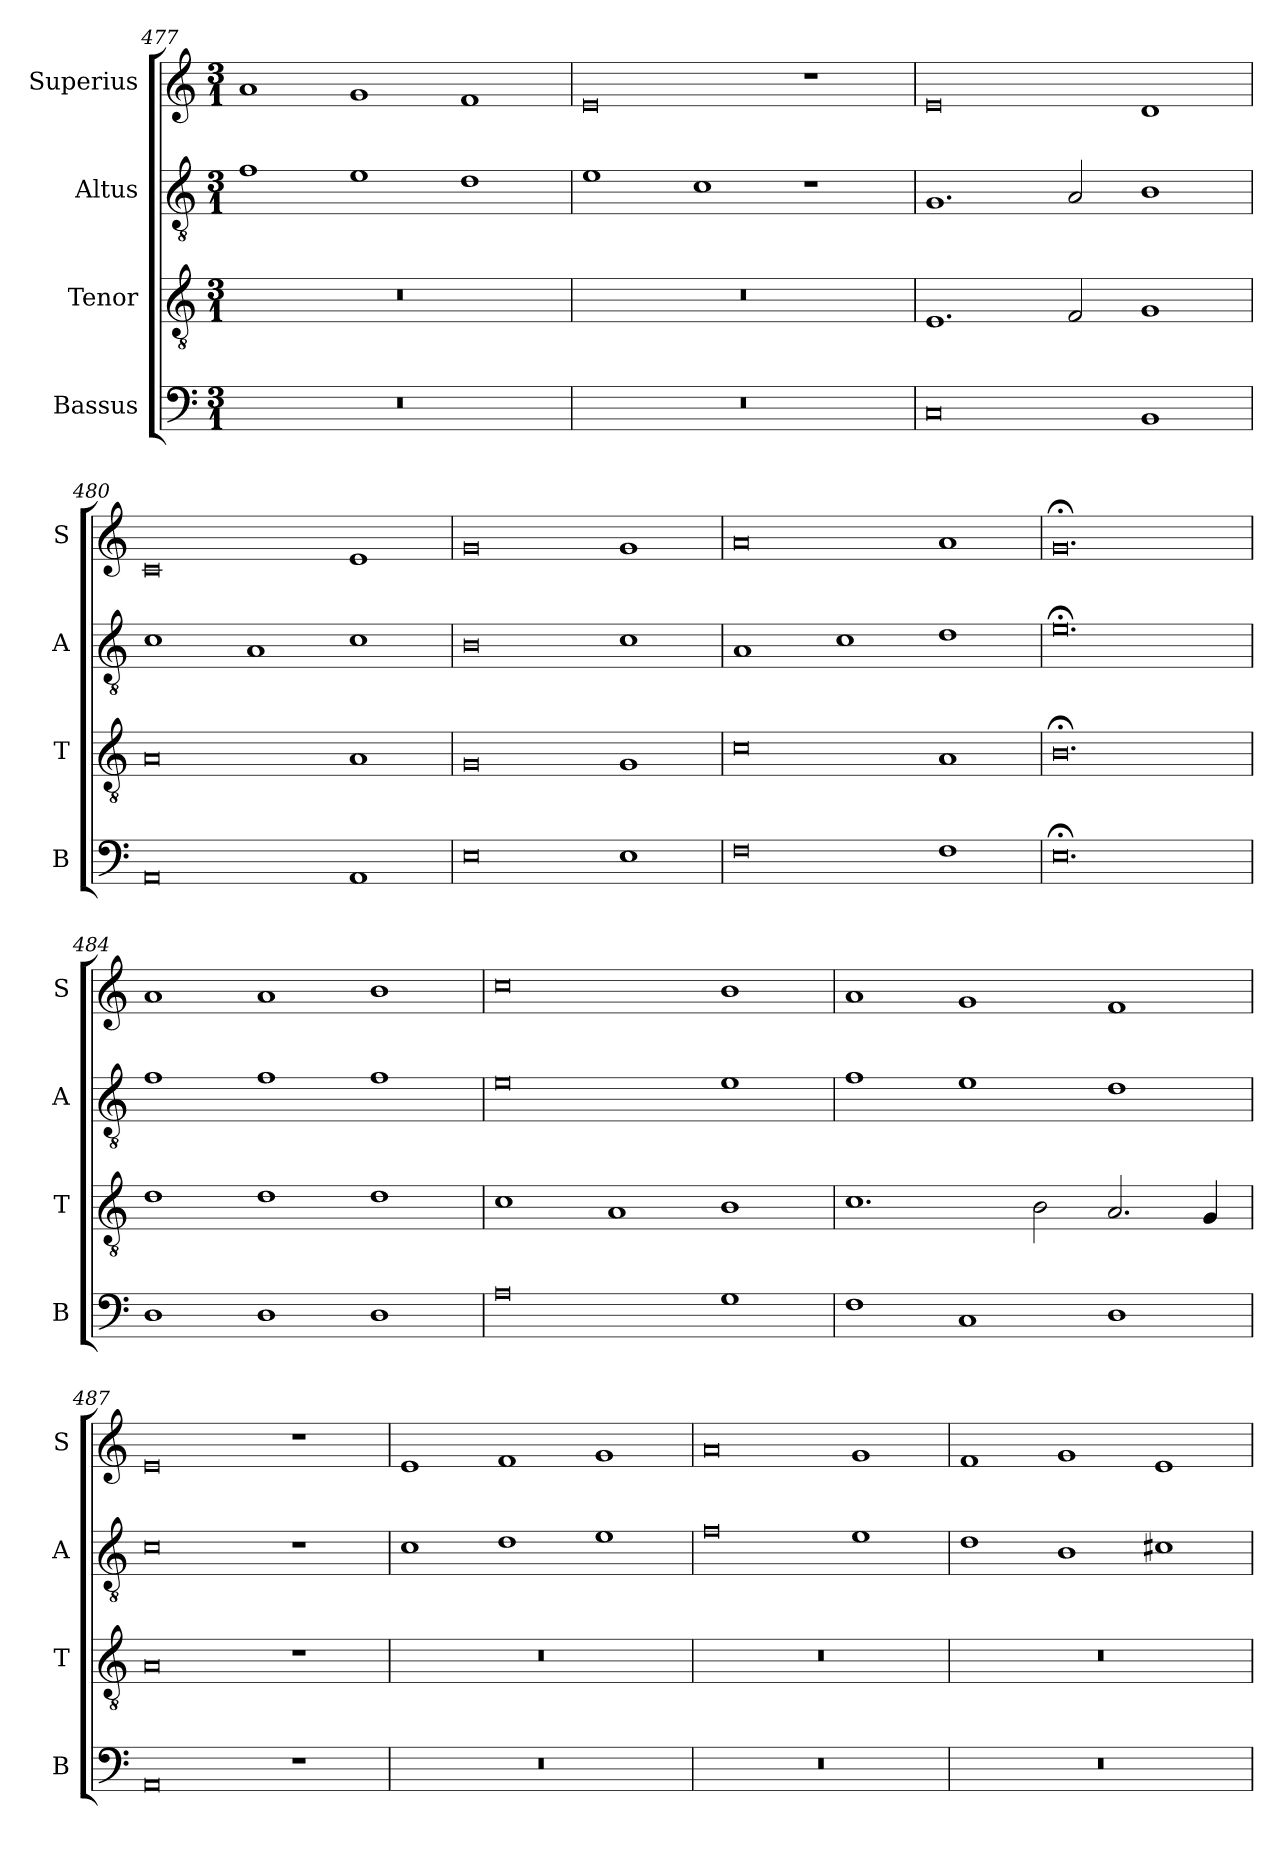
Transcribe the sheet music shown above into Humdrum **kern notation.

**kern	**kern	**kern	**kern
*part4	*part3	*part2	*part1
*staff4	*staff3	*staff2	*staff1
*I"Bassus	*I"Tenor	*I"Altus	*I"Superius
*I'B	*I'T	*I'A	*I'S
*clefF4	*clefGv2	*clefGv2	*clefG2
*k[]	*k[]	*k[]	*k[]
*M3/1	*M3/1	*M3/1	*M3/1
=477	=477	=477	=477
0.r	0.r	1f	1a
.	.	1e	1g
.	.	1d	1f
=478	=478	=478	=478
0.r	0.r	1e	0e
.	.	1c	.
.	.	1r	1r
=479	=479	=479	=479
0C	1.E	1.G	0e
.	2F/	2A/	.
1BB	1G	1B	1d
=480	=480	=480	=480
0AA	0A	1c	0c
.	.	1A	.
1AA	1A	1c	1e
=481	=481	=481	=481
0E	0G	0B	0g
1E	1G	1c	1g
=482	=482	=482	=482
0F	0c	1A	0a
.	.	1c	.
1F	1A	1d	1a
=483	=483	=483	=483
0.E;<	0.B;<	0.e;<	0.g;<
=484	=484	=484	=484
1D	1d	1f	1a
1D	1d	1f	1a
1D	1d	1f	1b
=485	=485	=485	=485
0A	1c	0e	0cc
.	1A	.	.
1G	1B	1e	1b
=486	=486	=486	=486
1F	1.c	1f	1a
1C	.	1e	1g
.	2B\	.	.
1D	2.A/	1d	1f
.	4G/	.	.
=487	=487	=487	=487
0AA	0A	0c	0e
1r	1r	1r	1r
=488	=488	=488	=488
0.r	0.r	1c	1e
.	.	1d	1f
.	.	1e	1g
=489	=489	=489	=489
0.r	0.r	0f	0a
.	.	1e	1g
=490	=490	=490	=490
0.r	0.r	1d	1f
.	.	1B	1g
.	.	1c#X	1e
=	=	=	=
*-	*-	*-	*-
